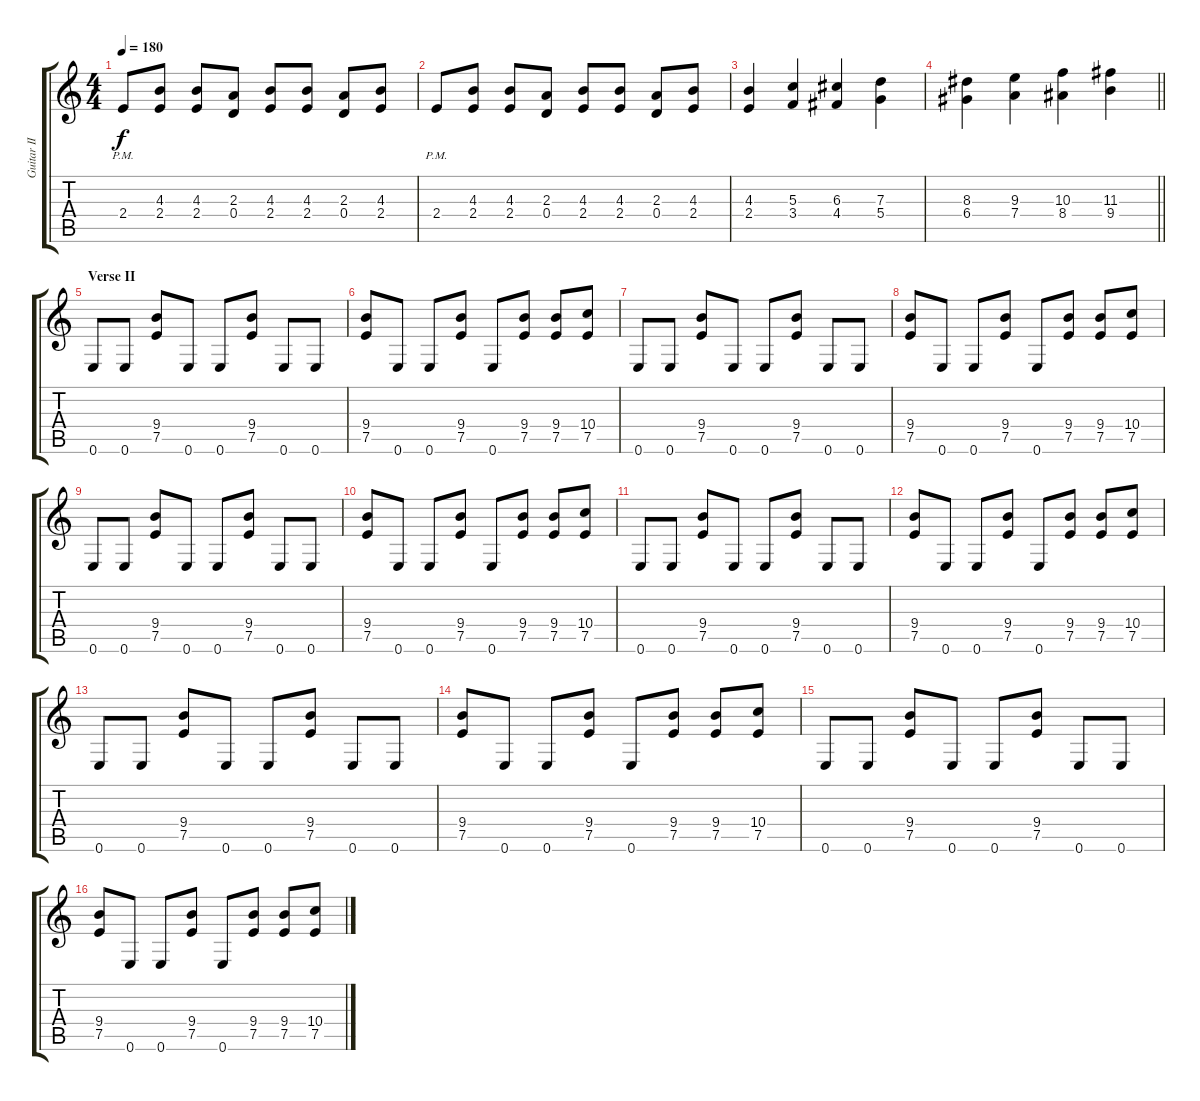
\track ("Guitar II" "Guitar II") {instrument overdrivenguitar}
\staff {score tabs}
\tuning (E4 B3 G3 D3 A2 E2) {hide}
\ts (4 4)
\tempo 180
\clef g2
\ks c
2.4{pm}.8{dy f volume 13} (4.3 2.4).8 (4.3 2.4).8 (2.3 0.4).8 (4.3 2.4).8 (4.3 2.4).8 (2.3 0.4).8 (4.3 2.4).8 |
2.4{pm}.8 (4.3 2.4).8 (4.3 2.4).8 (2.3 0.4).8 (4.3 2.4).8 (4.3 2.4).8 (2.3 0.4).8 (4.3 2.4).8 |
(4.3 2.4).4 (5.3 3.4).4 (6.3 4.4).4 (7.3 5.4).4 |
\barLineRight lightlight
(8.3 6.4).4 (9.3 7.4).4 (10.3 8.4).4 (11.3 9.4).4 |
\section ("" "Verse II")
0.6.8 0.6.8 (9.4 7.5).8 0.6.8 0.6.8 (9.4 7.5).8 0.6.8 0.6.8 |
(9.4 7.5).8 0.6.8 0.6.8 (9.4 7.5).8 0.6.8 (9.4 7.5).8 (9.4 7.5).8 (10.4 7.5).8 |
0.6.8 0.6.8 (9.4 7.5).8 0.6.8 0.6.8 (9.4 7.5).8 0.6.8 0.6.8 |
(9.4 7.5).8 0.6.8 0.6.8 (9.4 7.5).8 0.6.8 (9.4 7.5).8 (9.4 7.5).8 (10.4 7.5).8 |
0.6.8 0.6.8 (9.4 7.5).8 0.6.8 0.6.8 (9.4 7.5).8 0.6.8 0.6.8 |
(9.4 7.5).8 0.6.8 0.6.8 (9.4 7.5).8 0.6.8 (9.4 7.5).8 (9.4 7.5).8 (10.4 7.5).8 |
0.6.8 0.6.8 (9.4 7.5).8 0.6.8 0.6.8 (9.4 7.5).8 0.6.8 0.6.8 |
(9.4 7.5).8 0.6.8 0.6.8 (9.4 7.5).8 0.6.8 (9.4 7.5).8 (9.4 7.5).8 (10.4 7.5).8 |
0.6.8 0.6.8 (9.4 7.5).8 0.6.8 0.6.8 (9.4 7.5).8 0.6.8 0.6.8 |
(9.4 7.5).8 0.6.8 0.6.8 (9.4 7.5).8 0.6.8 (9.4 7.5).8 (9.4 7.5).8 (10.4 7.5).8 |
0.6.8 0.6.8 (9.4 7.5).8 0.6.8 0.6.8 (9.4 7.5).8 0.6.8 0.6.8 |
(9.4 7.5).8 0.6.8 0.6.8 (9.4 7.5).8 0.6.8 (9.4 7.5).8 (9.4 7.5).8 (10.4 7.5).8
